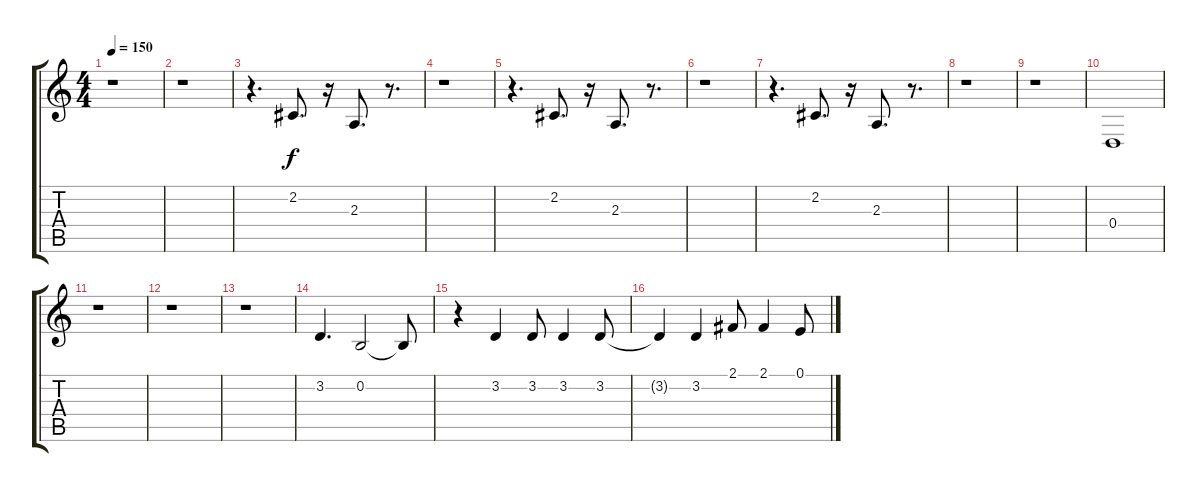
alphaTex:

\track "" {instrument trombone}
\staff {score tabs}
\tuning (E4 B3 G3 D3 A2 E2) {hide}
\ts (4 4)
\tempo 150
\clef g2
\ks c
r.1{dy f} |
r.1 |
r.4{d} 2.2.8{d} r.16 2.3.8{d} r.8{d} |
r.1 |
r.4{d} 2.2.8{d} r.16 2.3.8{d} r.8{d} |
r.1 |
r.4{d} 2.2.8{d} r.16 2.3.8{d} r.8{d} |
r.1 |
r.1 |
0.4.1 |
r.1 |
r.1 |
r.1 |
3.2.4{d} 0.2.2 0.2{t}.8 |
r.4 3.2.4 3.2.8 3.2.4 3.2.8 |
3.2{t}.4 3.2.4 2.1.8 2.1.4 0.1.8
